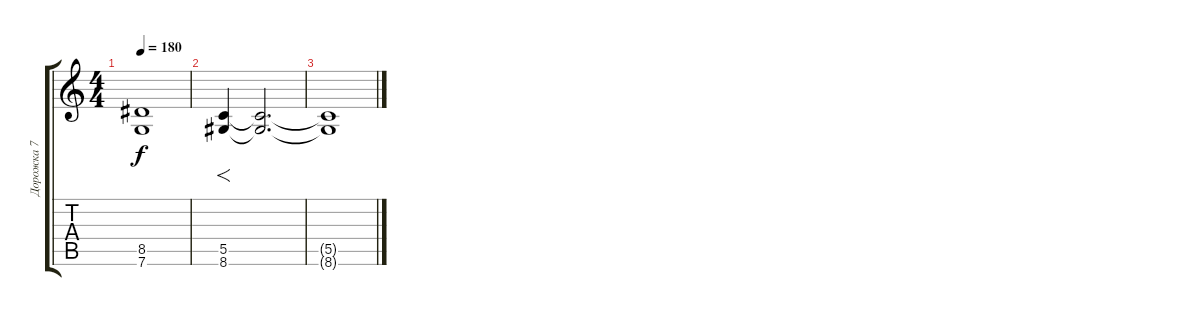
\track ("Дорожка 7" "Дорожка 7") {instrument overdrivenguitar}
\staff {score tabs}
\tuning (D4 A3 F3 C3 G2 C2) {hide}
\ts (4 4)
\tempo 180
\clef g2
\ks c
(8.5{t} 7.6{t}).1{dy f} |
(5.5 8.6).4{f} (5.5{t} 8.6{t}).2{d} |
(5.5{t} 8.6{t}).1
